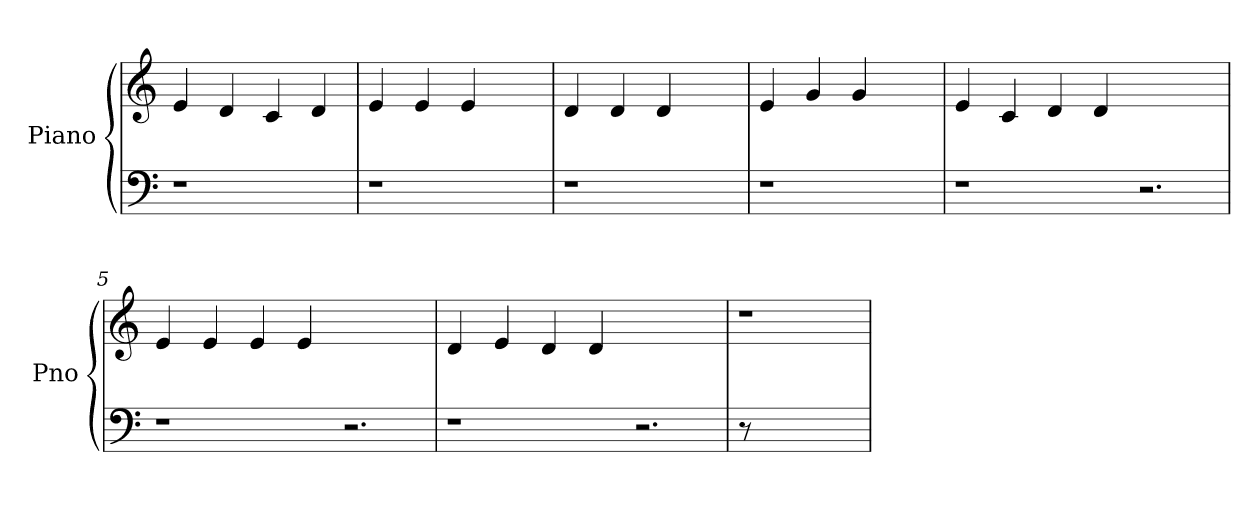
**kern	**kern
*part1	*part1
*staff2	*staff1
*I"Piano	*
*I'Pno	*
*clefF4	*clefG2
*k[]	*k[]
=1	=1
1r	4e/
.	4d/
.	4c/
.	4d/
=2	=2
1r	4e/
.	4e/
.	4e/
.	4ryy
=3	=3
1r	4d/
.	4d/
.	4d/
.	4ryy
=4	=4
1r	4e/
.	4g/
.	4g/
.	4ryy
!!LO:LB:g=z
=4	=4
1r	4e/
.	4c/
.	4d/
.	4d/
2.r	2.ryy
=5	=5
1r	4e/
.	4e/
.	4e/
.	4e/
2.r	2.ryy
=6	=6
1r	4d/
.	4e/
.	4d/
.	4d/
2.r	2.ryy
=7	=7
8r	1r
2..ryy	.
=	=
*-	*-
